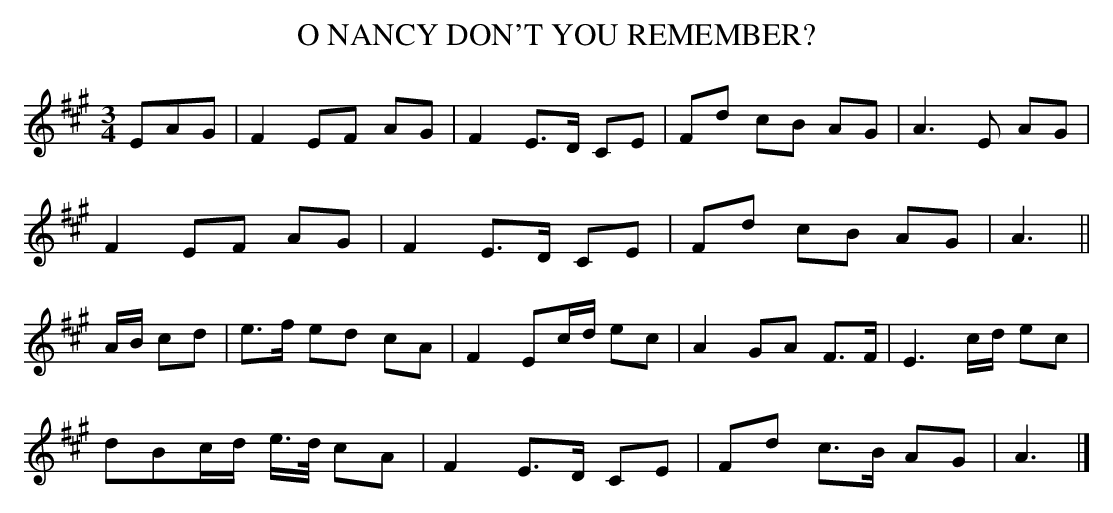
X:1
T:O NANCY DON'T YOU REMEMBER?
Y:"slow"
M:3/4
L:1/8
K:A
EAG|F2EF AG|F2E>D CE|Fd cB AG|A3E AG|
F2EF AG|F2E>D CE|Fd cB AG|A3||
A/B/ cd|e>f ed cA|F2Ec/d/ ec|A2GA F>F|E3c/d/ ec|
dBc/d/ e/>d/ cA|F2E>D CE|Fd c>B AG|A3|]
